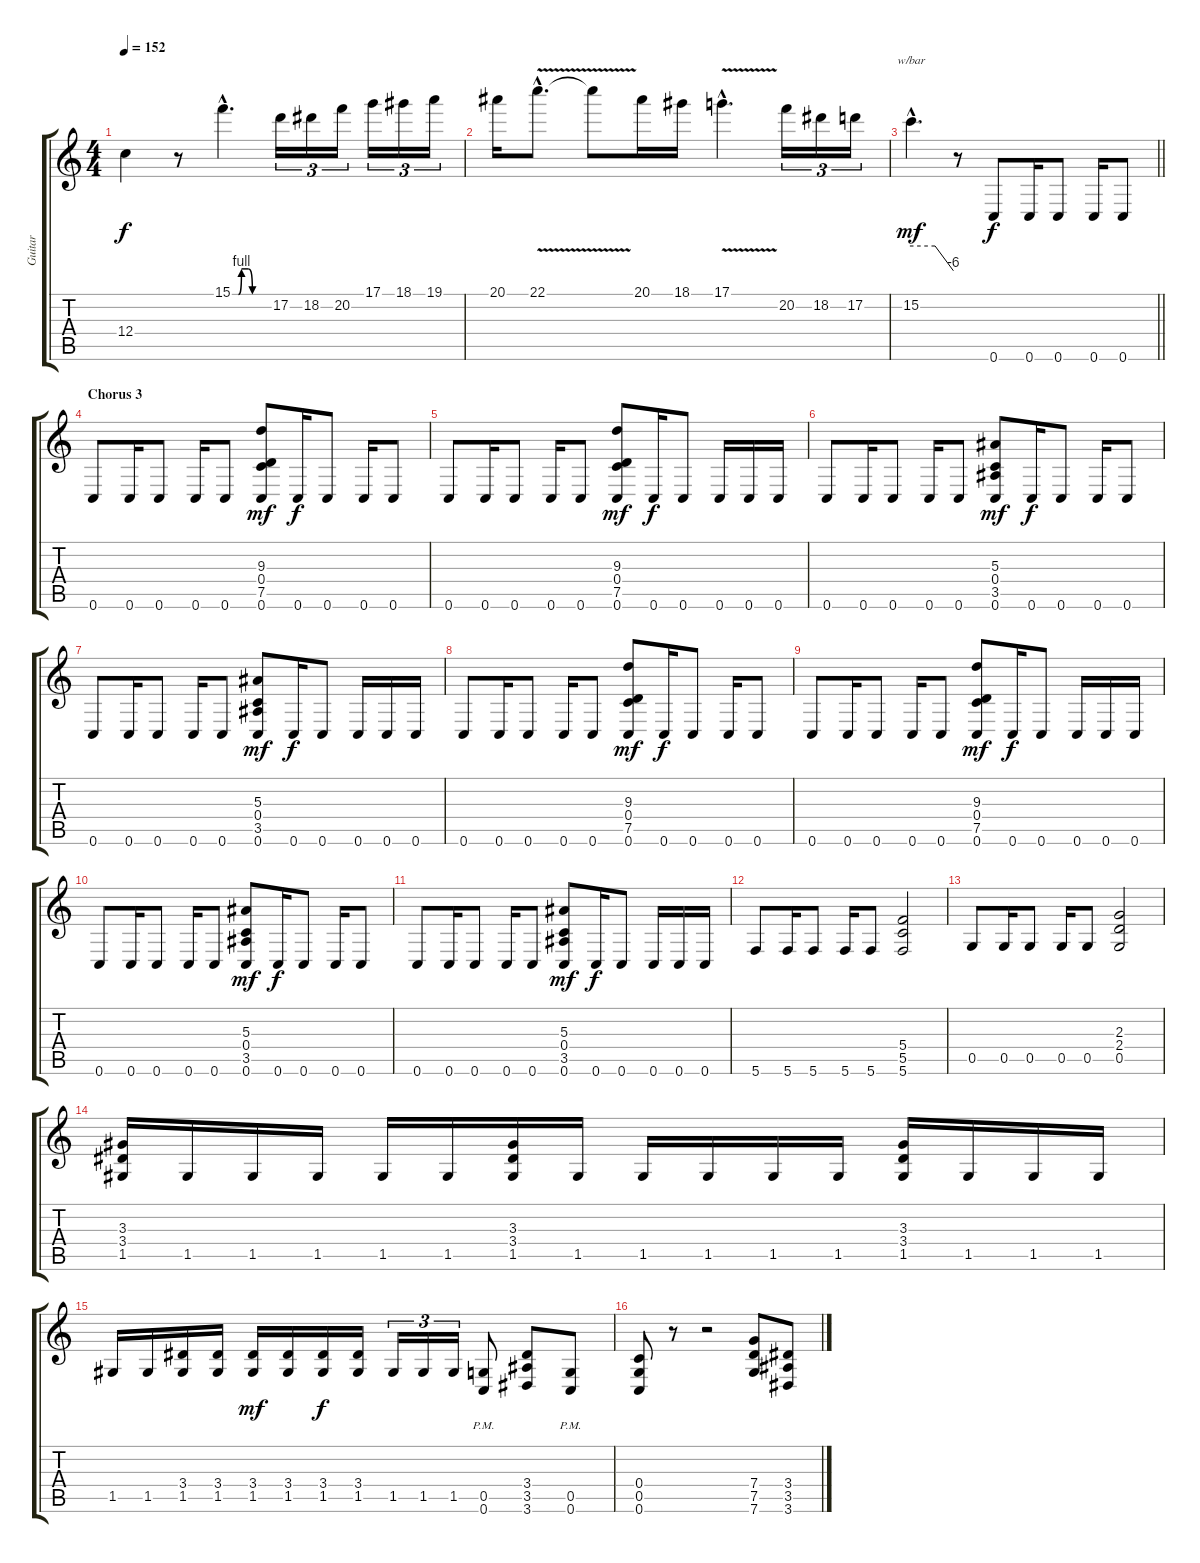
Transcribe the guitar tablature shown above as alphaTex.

\track ("Guitar" "Guitar") {instrument distortionguitar}
\staff {score tabs}
\tuning (D4 A3 F3 C3 G2 C2) {hide}
\ts (4 4)
\tempo 152
\clef g2
\ks c
12.4.4{dy f} r.8 15.1{be (custom 0 0 10 0 15 4 26 4 33 0 39 0 44 0 60 0) hac}.4{d} 17.2.16{tu (3 2)} 18.2.16{tu (3 2)} 20.2.16{tu (3 2)} 17.1.16{tu (3 2)} 18.1.16{tu (3 2)} 19.1.16{tu (3 2)} |
20.1.16 22.1{v hac}.8{d} 22.1{t}.8 20.1.16 18.1.16 17.1{v hac}.4{d} 20.2.16{tu (3 2)} 18.2.16{tu (3 2)} 17.2.16{tu (3 2)} |
\barLineRight lightlight
15.2{hac}.4{d tbe (custom default 0 0 34 0 60 -24) dy mf} r.8 0.6.8{dy f volume 13 balance 16} 0.6.16 0.6.8 0.6.16 0.6.8 |
\section ("" "Chorus 3")
0.6.8{volume 13 balance 10} 0.6.16 0.6.8 0.6.16 0.6.8 (9.3 0.4 7.5 0.6).8{dy mf} 0.6.16{dy f} 0.6.8 0.6.16 0.6.8 |
0.6.8 0.6.16 0.6.8 0.6.16 0.6.8 (9.3 0.4 7.5 0.6).8{dy mf} 0.6.16{dy f} 0.6.8 0.6.16 0.6.16 0.6.16 |
0.6.8 0.6.16 0.6.8 0.6.16 0.6.8 (5.3 0.4 3.5 0.6).8{dy mf} 0.6.16{dy f} 0.6.8 0.6.16 0.6.8 |
0.6.8 0.6.16 0.6.8 0.6.16 0.6.8 (5.3 0.4 3.5 0.6).8{dy mf} 0.6.16{dy f} 0.6.8 0.6.16 0.6.16 0.6.16 |
0.6.8 0.6.16 0.6.8 0.6.16 0.6.8 (9.3 0.4 7.5 0.6).8{dy mf} 0.6.16{dy f} 0.6.8 0.6.16 0.6.8 |
0.6.8 0.6.16 0.6.8 0.6.16 0.6.8 (9.3 0.4 7.5 0.6).8{dy mf} 0.6.16{dy f} 0.6.8 0.6.16 0.6.16 0.6.16 |
0.6.8 0.6.16 0.6.8 0.6.16 0.6.8 (5.3 0.4 3.5 0.6).8{dy mf} 0.6.16{dy f} 0.6.8 0.6.16 0.6.8 |
0.6.8 0.6.16 0.6.8 0.6.16 0.6.8 (5.3 0.4 3.5 0.6).8{dy mf} 0.6.16{dy f} 0.6.8 0.6.16 0.6.16 0.6.16 |
5.6.8 5.6.16 5.6.8 5.6.16 5.6.8 (5.4 5.5 5.6).2 |
0.5.8 0.5.16 0.5.8 0.5.16 0.5.8 (2.3 2.4 0.5).2 |
(3.3 3.4 1.5).16 1.5.16 1.5.16 1.5.16 1.5.16 1.5.16 (3.3 3.4 1.5).16 1.5.16 1.5.16 1.5.16 1.5.16 1.5.16 (3.3 3.4 1.5).16 1.5.16 1.5.16 1.5.16 |
1.5.16 1.5.16 (3.4 1.5).16 (3.4 1.5).16 (3.4 1.5).16{dy mf} (3.4 1.5).16 (3.4 1.5).16{dy f} (3.4 1.5).16 1.5.16{tu (3 2)} 1.5.16{tu (3 2)} 1.5.16{tu (3 2)} (0.5{pm} 0.6).8 (3.4 3.5 3.6).8 (0.5{pm} 0.6).8 |
(0.4 0.5 0.6).8 r.8 r.2 (7.4 7.5 7.6).8 (3.4 3.5 3.6).8
